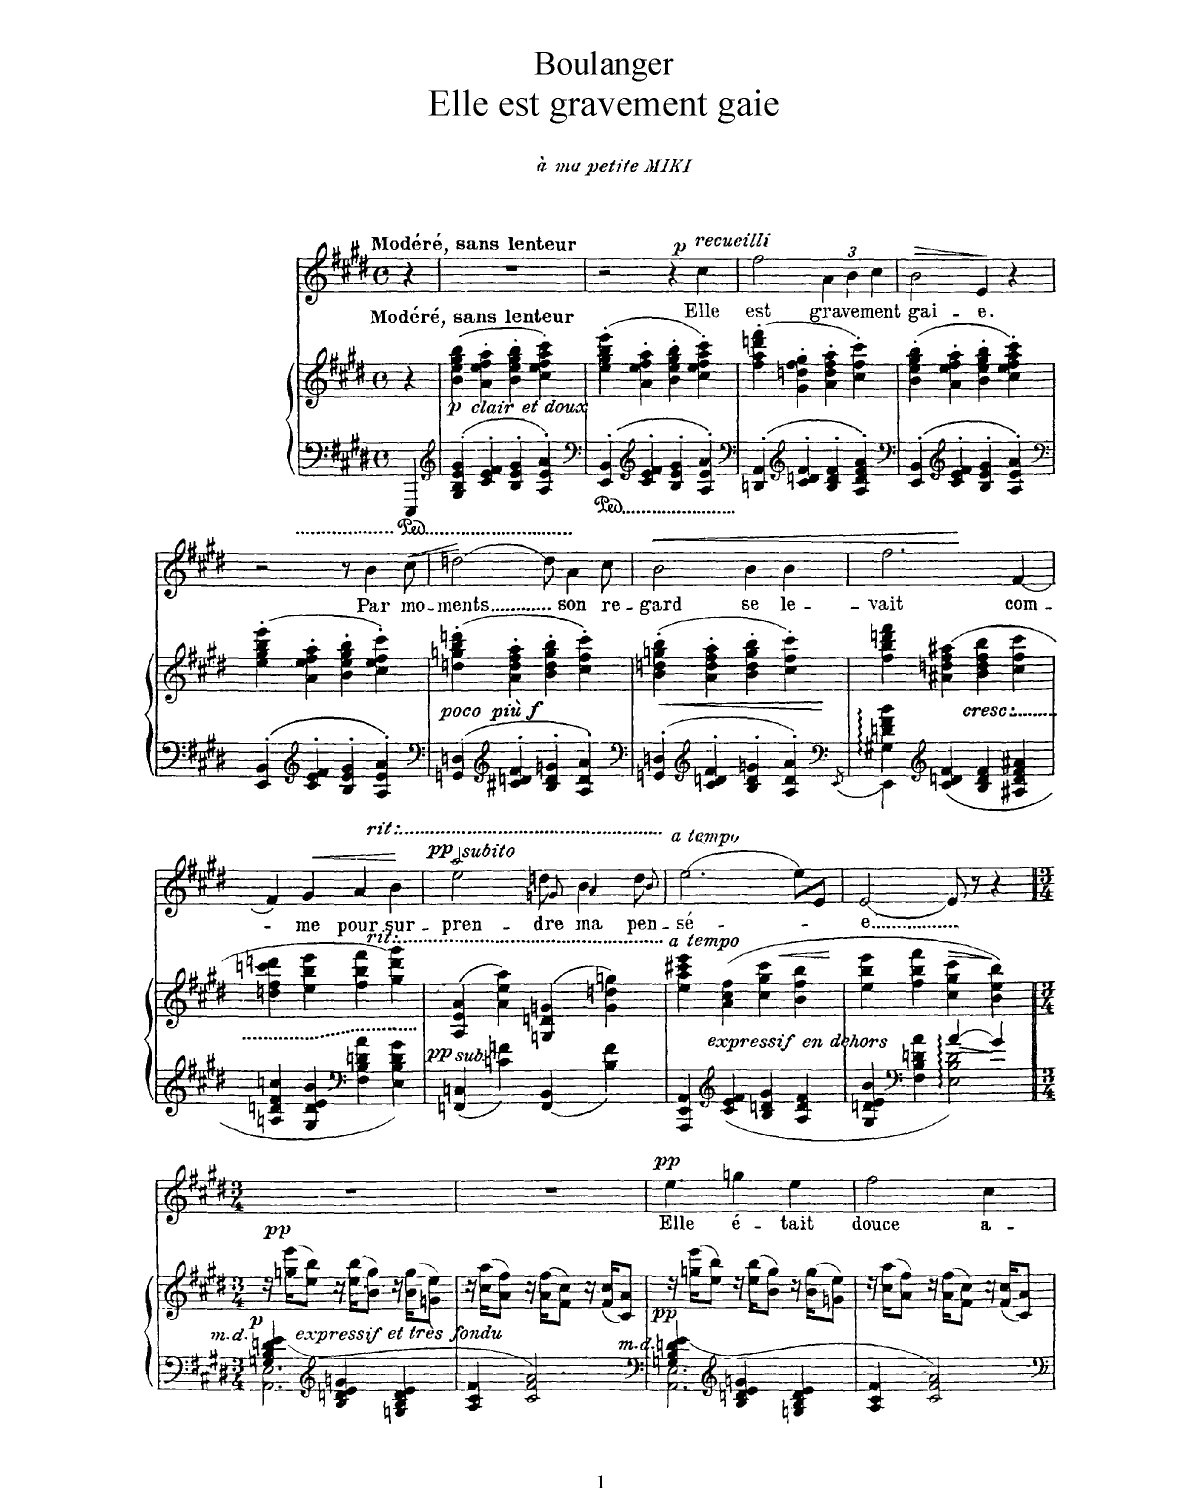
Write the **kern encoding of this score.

**kern	**kern	**dynam	**kern	**text	**dynam
*part2	*part2	*part2	*part1	*part1	*part1
*staff3	*staff2	*staff2/3	*staff1	*staff1	*staff1
*I"Piano	*	*	*I"Chant            Voice	*	*
*I'Pno	*	*	*	*	*
*clefF4	*clefG2	*	*clefG2	*	*
*k[f#c#g#d#]	*k[f#c#g#d#]	*	*k[f#c#g#d#]	*	*
*M4/4	*M4/4	*	*M4/4	*	*
*met(c)	*met(c)	*	*met(c)	*	*
=	=	=	=	=	=
!	!	!	!LO:TX:a:B:t=Modéré, sans lenteur	!	!
!	!LO:TX:a:B:t=Modéré, sans lenteur	!	!	!	!
4EEE/	4r	.	4r	.	.
=1	=1	=1	=1	=1	=1
*clefG2	*	*	*	*	*
!	!	!LO:DY:b=2	!	!	!
!	!	!LO:DY:n=1:b=2	!	!	!
4G#/'> 4B/'> 4e/'> 4g#/'>	(4b\' 4ee\' 4gg#\' 4bb\'	p other-dynamics	1r	.	.
4c#/'> 4e/'> 4f#/'>	4a\' 4ee\' 4ff#\' 4aa\'	.	.	.	.
4B/'> 4e/'> 4g#/'>	4b\' 4ee\' 4gg#\' 4bb\'	.	.	.	.
4A/'> 4e/'> 4a/'>	4cc#\' 4ee\' 4ff#\' 4aa\' 4ccc#\')	.	.	.	.
=2	=2	=2	=2	=2	=2
*clefF4	*	*	*	*	*
4EE/'> 4BB/'>	(4ee\' 4gg#\' 4bb\' 4eee\'	.	2r	.	.
*clefG2	*	*	*	*	*
4c#/'> 4e/'> 4f#/'>	4a\' 4ee\' 4ff#\' 4aa\'	.	.	.	.
4B/'> 4e/'> 4g#/'>	4b\' 4ee\' 4gg#\' 4bb\'	.	4r	.	.
!	!	!	!	!	!LO:DY:a
!	!	!	!	!	!LO:DY:n=1:a
4A/'> 4e/'> 4a/'>	4cc#\' 4ee\' 4ff#\' 4aa\' 4ccc#\')	.	4cc#\	Elle	p other-dynamics
=3	=3	=3	=3	=3	=3
*clefF4	*	*	*	*	*
4DDn/'> 4AA/'>	(4ff#\' 4aa\' 4dddn\' 4fff#\'	.	2ff#\	est	.
*clefG2	*	*	*	*	*
4c#/'> 4dn/'> 4f#/'>	4g#\' 4ddn\' 4ff#\' 4gg#\'	.	.	.	.
4B/'> 4d/'> 4f#/'>	4a\' 4dd\' 4ff#\' 4aa\'	.	6a\	gra-	.
.	.	.	6b\	-ve-	.
4A/'> 4d/'> 4f#/'> 4a/'>	4cc#\' 4ff#\' 4ccc#\')	.	.	.	.
.	.	.	6cc#\	-ment	.
=4	=4	=4	=4	=4	=4
*clefF4	*	*	*	*	*
!	!	!	!	!	!LO:HP:b
4EE/'> 4BB/'>	(4b\' 4ee\' 4gg#\' 4bb\'	.	2b\	gai-	>
*clefG2	*	*	*	*	*
4c#/'> 4e/'> 4f#/'>	4a\' 4ee\' 4ff#\' 4aa\'	.	.	.	.
4B/'> 4e/'> 4g#/'>	4b\' 4ee\' 4gg#\' 4bb\'	.	4e/	-e.	]
4A/'> 4e/'> 4a/'>	4cc#\' 4ee\' 4ff#\' 4aa\' 4ccc#\')	.	4r	.	.
=5	=5	=5	=5	=5	=5
*clefF4	*	*	*	*	*
4EE/'> 4BB/'>	(4ee\' 4gg#\' 4bb\' 4eee\'	.	2r	.	.
*clefG2	*	*	*	*	*
4c#/'> 4e/'> 4f#/'>	4a\' 4ee\' 4ff#\' 4aa\'	.	.	.	.
4B/'> 4e/'> 4g#/'>	4b\' 4ee\' 4gg#\' 4bb\'	.	8r	.	.
.	.	.	4b\	Par	.
4A/'> 4e/'> 4a/'>	4cc#\' 4ee\' 4ff#\' 4ccc#\')	.	.	.	.
!	!	!	!	!	!LO:HP:b
.	.	.	8cc#\	mo-	<
=6	=6	=6	=6	=6	=6
*clefF4	*	*	*	*	*
!	!	!LO:DY:b	!	!	!
!	!	!LO:DY:n=1:b	!	!	!
4GGn/'> 4Dn/'>	(4ddn\' 4ggn\' 4bb\' 4dddn\'	other-dynamics f	[2ddn\	-ments	.
*clefG2	*	*	*	*	*
4c#X/'> 4dn/'> 4f#/'>	4a\' 4dd\' 4ff#\' 4aa\'	.	.	.	.
4B/'> 4d/'> 4gn/'>	4b\' 4dd\' 4gg\' 4bb\'	.	8dd\]	.	[
.	.	.	4a\	son	.
4A/'> 4d/'> 4a/'>	4cc#\' 4ff#\' 4ccc#\')	.	.	.	.
.	.	.	8cc#\	re-	.
=7	=7	=7	=7	=7	=7
*clefF4	*	*	*	*	*
!	!	!LO:HP:b	!	!	!LO:HP:b
4GGn/'> 4Dn/'>	(4b\' 4ddn\' 4ggn\' 4bb\'	<	2b\	-gard	<
*clefG2	*	*	*	*	*
4c#/'> 4dn/'> 4f#/'>	4a\' 4dd\' 4ff#\' 4aa\'	.	.	.	.
4B/'> 4d/'> 4gn/'>	4b\' 4dd\' 4gg\' 4bb\'	.	4b\	se	.
4A/'> 4d/'> 4a/'>	4cc#\' 4ff#\' 4ccc#\')	.	4b\	le-	.
.	.	[	.	.	.
=8	=8	=8	=8	=8	=8
*clefF4	*	*	*	*	*
*^	*	*	*	*	*
.	8qEE/	.	.	.	.	.
4G#X\ 4dn\ 4f#\ 4b\	4EE\	4ff#\ 4bb\ 4dddn\ 4fff#\	.	2.ff#\	-vait	.
*clefG2	*	*	*	*	*	*
4c#/ 4dn/ 4f#/	4ryy	(4a#X\ 4ddn\ 4ff#\ 4aa#X\	.	.	.	.
!	!	!LO:TX:b:i:t=cresc.	!	!	!	!
4B/ 4d/ 4f#/	2ryy	4b\ 4dd\ 4ff#\ 4bb\	.	.	.	.
4A#X/ 4d/ 4f#/ 4a#X/	.	4cc#\ 4ff#\ 4ccc#\	.	[4f#/	com-	[
*v	*v	*	*	*	*	*
=9	=9	=9	=9	=9	=9
4An/ 4dn/ 4f#/ 4ccn/	4ddn\ 4ff#\ 4cccn\ 4dddn\	.	4f#/]	.	.
!	!	!	!	!	!LO:HP:b
4G#/ 4d/ 4e/ 4b/	4ee\ 4bb\ 4eee\	.	4g#/	-me	<
*clefF4	*	*	*	*	*
!	!	!	!LO:TX:a:t=rit.	!	!
!	!LO:TX:a:t=rit.	!	!	!	!
4F#\ 4B\ 4dn\ 4a\	4ff#\ 4bb\ 4fff#\	.	4a/	pour	.
4E\ 4B\ 4d\ 4g#\	4gg#\ 4ddd\ 4ggg#\)	.	4b\	sur-	.
.	.	.	.	.	[
=10	=10	=10	=10	=10	=10
*	*	*	*^	*	*
!	!	!LO:DY:b	!	!	!	!
!	!	!LO:DY:n=1:b	!	!	!	!LO:DY:b
!	!	!	!	!	!	!LO:DY:n=1:b
4FFn/ 4Cn/	(4A/ 4e/ 4a/	pp other-dynamics	2aa/	2ee\	-pren-	pp other-dynamics
4cn\ 4fn\	4a\ 4ee\ 4aa\)	.	.	.	.	.
4FF/ 4BB/	(4Gn/ 4dn/ 4gn/	.	8gn/	8ddn\	-dre	.
.	.	.	4a/	4b\	ma	.
4B\ 4f\	4g\ 4ddn\ 4ggn\)	.	.	.	.	.
.	.	.	8b/	8dd\	pen-	.
=11	=11	=11	=11	=11	=11	=11
!	!	!	!LO:TX:a:i:t=a tempo	!	!	!
!	!LO:TX:a:i:t=a tempo	!	!	!	!	!
*	*	*	*v	*v	*	*
4FF#/ 4C#/ 4F#/	4ee\ 4aa\ 4ccc#X\ 4eee\	.	[2.ee\	-sé-	.
*clefG2	*	*	*	*	*
!	!LO:TX:b:i:t=expressif en dehors	!	!	!	!
4c#/ 4e/ 4f#/	(4a\ 4cc#\ 4ff#\	.	.	.	.
4B/ 4dn/ 4g#/	4cc#\ 4gg#\ 4ccc#\	.	.	.	.
!	!	!LO:HP:b	!	!	!
4A/ 4d/ 4f#/	4b\ 4ff#\ 4bb\	<	8ee\L]	.	.
.	.	.	8e/J	.	.
.	.	[	.	.	.
=12	=12	=12	=12	=12	=12
*^	*	*	*	*	*
4G#/ 4dn/ 4e/ 4b/	2ryy	4ee\ 4bb\ 4eee\	.	[2e/	-e	.
*clefF4	*	*	*	*	*	*
4F#\ 4B\ 4dn\ 4a\	.	4ff#\ 4bb\ 4fff#\	.	.	.	.
!	!	!	!LO:HP:b	!	!	!
4a/	2E\ 2B\ 2d\	4cc#\ 4gg#\ 4ccc#\	>	8e/]	.	.
.	.	.	.	8r	.	.
4g#/	.	4b\ 4ee\ 4bb\)	]	4r	.	.
=13||	=13||	=13||	=13||	=13||	=13||	=13||
*M3/4	*	*M3/4	*	*M3/4	*	*
!LO:TX:i:t=m.d.	!	!	!	!	!	!
!LO:TX:i:t=expressif et très fondu	!	!	!	!	!	!
!	!	!	!LO:DY:b=2	!	!	!
!	!	!	!LO:DY:n=1:b	!	!	!
4Gn/ 4B/ 4dn/ 4e/	2.AA\ 2.E\	16r	p pp	2.r	.	.
.	.	(16ggn\ 16eee\KL	.	.	.	.
.	.	8ee\ 8bb\J)	.	.	.	.
*clefG2	*	*	*	*	*	*
4B/ 4d/ 4e/ 4gn/	.	16r	.	.	.	.
.	.	(16ee\ 16bb\KL	.	.	.	.
.	.	8b\ 8gg\J)	.	.	.	.
4Gn/ 4B/ 4d/ 4e/	.	16r	.	.	.	.
.	.	(16b\ 16gg\KL	.	.	.	.
.	.	8gn\ 8ee\J)	.	.	.	.
*v	*v	*	*	*	*	*
=14	=14	=14	=14	=14	=14
4A/ 4c#/ 4f#/	16r	.	2.r	.	.
.	(16cc#\ 16aa\KL	.	.	.	.
.	8a\ 8ff#\J)	.	.	.	.
2c#/ 2f#/ 2a/	16r	.	.	.	.
.	(16a\ 16ff#\KL	.	.	.	.
.	8f#\ 8cc#\J)	.	.	.	.
.	16r	.	.	.	.
.	(16f#/ 16cc#/KL	.	.	.	.
.	8c#/ 8a/J)	.	.	.	.
=15	=15	=15	=15	=15	=15
*clefF4	*	*	*	*	*
*^	*	*	*	*	*
!LO:TX:i:t=m.d.	!	!	!	!	!	!
!	!	!	!LO:DY:b=2	!	!	!LO:DY:a
4Gn/ 4B/ 4dn/ 4e/	2.AA\ 2.E\	16r	pp	4ee\	Elle	pp
.	.	(16ggn\ 16eee\KL	.	.	.	.
.	.	8ee\ 8bb\J)	.	.	.	.
*clefG2	*	*	*	*	*	*
4B/ 4dn/ 4e/ 4gn/	.	16r	.	4ggn\	é-	.
.	.	(16ee\ 16bb\KL	.	.	.	.
.	.	8b\ 8gg\J)	.	.	.	.
4Gn/ 4B/ 4d/ 4e/	.	16r	.	4ee\	-tait	.
.	.	(16b\ 16gg\KL	.	.	.	.
.	.	8gn\ 8ee\J)	.	.	.	.
*v	*v	*	*	*	*	*
=16	=16	=16	=16	=16	=16
4A/ 4c#/ 4f#/	16r	.	2ff#\	douce	.
.	(16cc#\ 16aa\KL	.	.	.	.
.	8a\ 8ff#\J)	.	.	.	.
2c#/ 2f#/ 2a/	16r	.	.	.	.
.	(16a\ 16ff#\KL	.	.	.	.
.	8f#\ 8cc#\J)	.	.	.	.
.	16r	.	4cc#\	a-	.
.	(16f#/ 16cc#/KL	.	.	.	.
.	8c#/ 8a/J)	.	.	.	.
=	=	=	=	=	=
*-	*-	*-	*-	*-	*-
